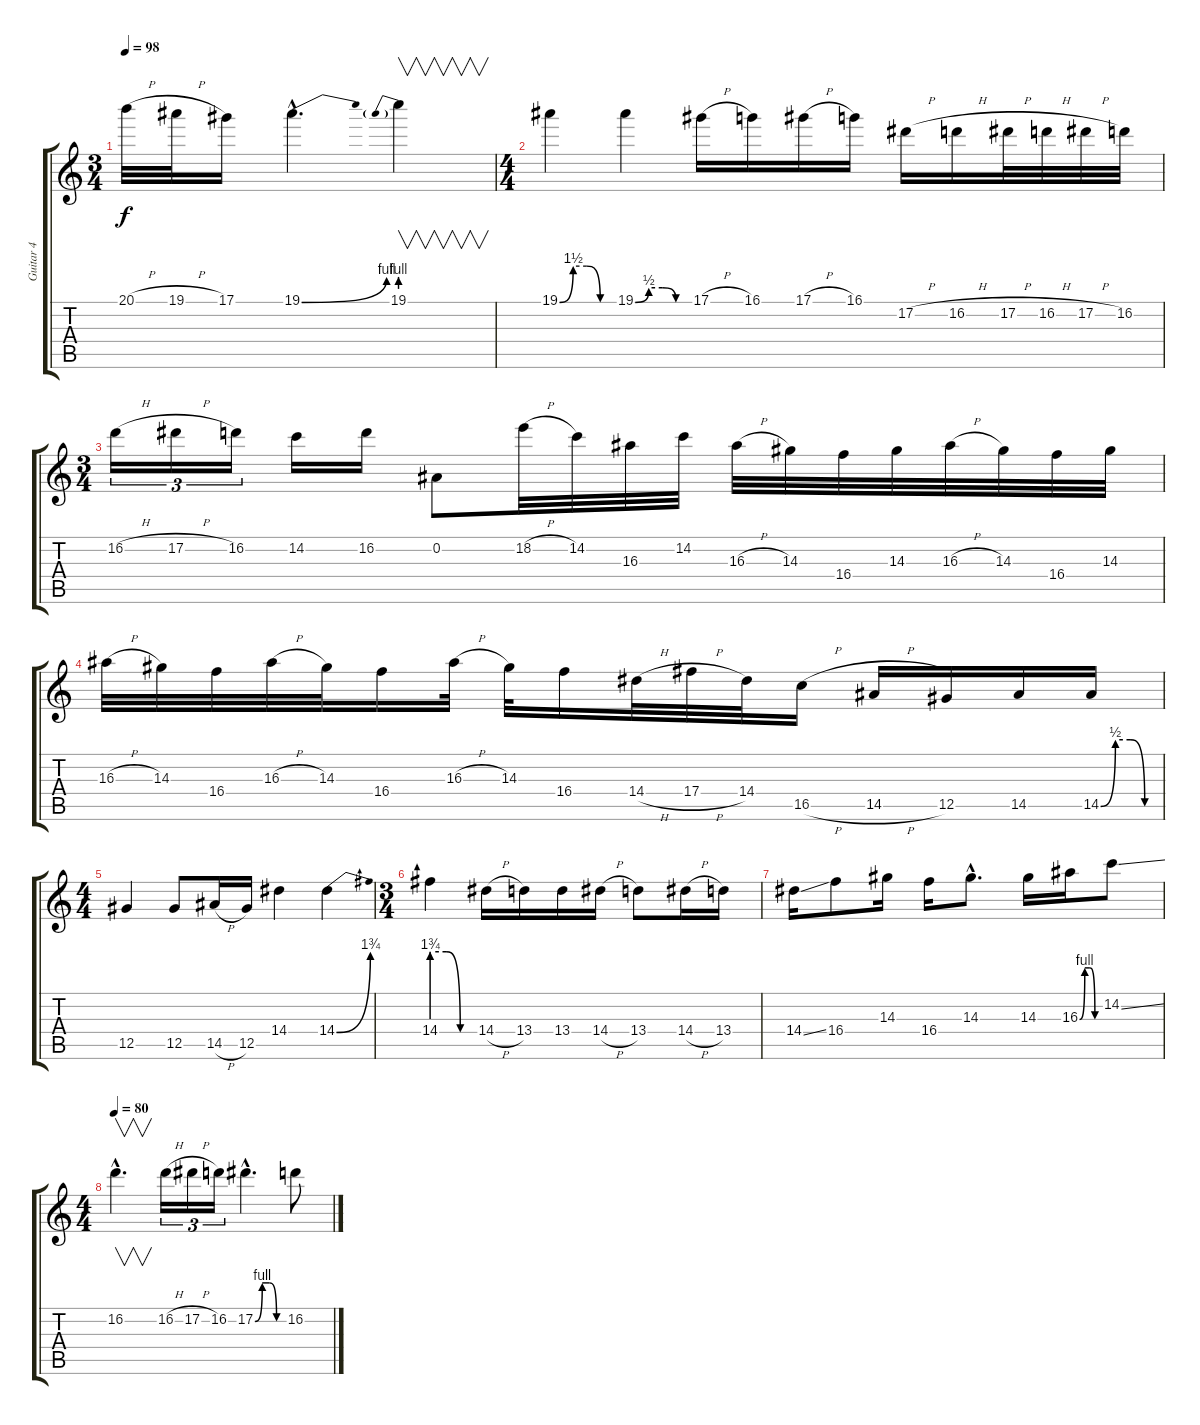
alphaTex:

\track ("Guitar 4" "Guitar 4") {instrument distortionguitar}
\staff {score tabs}
\tuning (Eb4 Bb3 Gb3 Db3 Ab2 Eb2) {hide}
\ts (3 4)
\tempo 98
\clef g2
\ks c
20.1{h}.32{dy f} 19.1{h}.32 17.1.16 19.1{be (bend 0 0 60 4) hac}.4{d} 19.1{be (prebend 0 4 60 4)}.4{v} |
\ts (4 4)
19.1{be (custom 0 0 15 6 30 6 45 0 60 0)}.4 19.1{be (custom 0 0 15 2 30 2 45 0 60 0)}.4 17.1{h}.16 16.1.16 17.1{h}.16 16.1.16 17.2{h}.16 16.2{h}.16 17.2{h}.32 16.2{h}.32 17.2{h}.32 16.2.32 |
\ts (3 4)
16.2{h}.16{tu (3 2)} 17.2{h}.16{tu (3 2)} 16.2.16{tu (3 2)} 14.2.16 16.2.16 0.2.8 18.2{h}.32 14.2.32 16.3.32 14.2.32 16.3{h}.32 14.3.32 16.4.32 14.3.32 16.3{h}.32 14.3.32 16.4.32 14.3.32 |
16.3{h}.32 14.3.32 16.4.32 16.3{h}.32 14.3.32 16.4.16 16.3{h}.32 14.3.32 16.4.16 14.4{h}.32 17.4{h}.32 14.4.32 16.5{h}.16 14.5{h}.16 12.5.16 14.5.16 14.5{be (custom 0 0 15 2 30 2 45 0 60 0)}.16 |
\ts (4 4)
12.5.4 12.5.8 14.5{h}.16 12.5.16 14.4.4 14.4{be (bend 0 0 60 7)}.4 |
\ts (3 4)
14.4{be (custom 0 7 20 7 40 0 60 0)}.4 14.4{h}.16 13.4.16 13.4.16 14.4{h}.16 13.4.8 14.4{h}.16 13.4.16 |
14.4{ss}.16 16.4.8 14.3.16 16.4.16 14.3{hac}.8{d} 14.3.16 16.3{be (custom 0 0 15 4 30 4 45 0 60 0)}.16 14.2{ss}.8 |
\ts (4 4)
\tempo 80
16.2{hac}.4{v d} 16.2{h}.16{tu (3 2)} 17.2{h}.16{tu (3 2)} 16.2.16{tu (3 2)} 17.2{be (custom 0 0 15 4 30 4 45 0 60 0) hac}.4{d} 16.2.8
